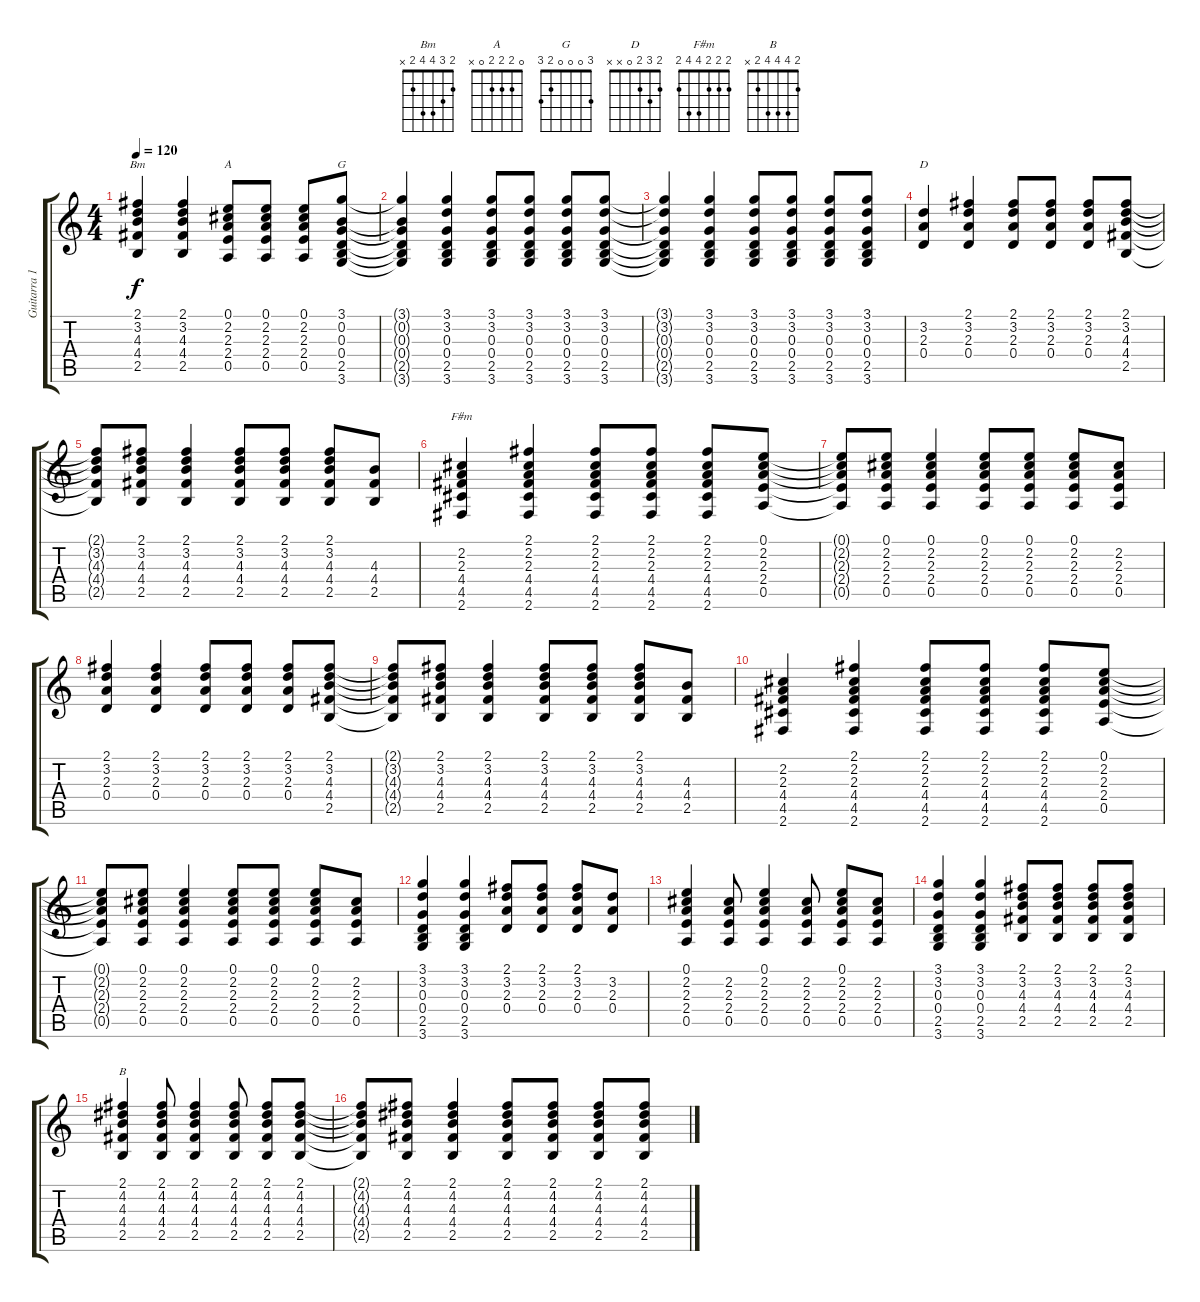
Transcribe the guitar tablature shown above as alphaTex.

\track ("Guitarra 1" "Guitarra 1") {instrument acousticguitarsteel}
\staff {score tabs}
\tuning (E4 B3 G3 D3 A2 E2) {hide}
\chord ("Bm" 2 3 4 4 2 x)
\chord ("A" 0 2 2 2 0 x)
\chord ("G" 3 0 0 0 2 3)
\chord ("D" 2 3 2 0 x x)
\chord ("F#m" 2 2 2 4 4 2)
\chord ("B" 2 4 4 4 2 x)
\ts (4 4)
\tempo 120
\clef g2
\ks c
(2.1 3.2 4.3 4.4 2.5).4{ch "Bm" dy f} (2.1 3.2 4.3 4.4 2.5).4 (0.1 2.2 2.3 2.4 0.5).8{ch "A"} (0.1 2.2 2.3 2.4 0.5).8 (0.1 2.2 2.3 2.4 0.5).8 (3.1 0.2 0.3 0.4 2.5 3.6).8{ch "G"} |
(3.1{t} 0.2{t} 0.3{t} 0.4{t} 2.5{t} 3.6{t}).4 (3.1 3.2 0.3 0.4 2.5 3.6).4 (3.1 3.2 0.3 0.4 2.5 3.6).8 (3.1 3.2 0.3 0.4 2.5 3.6).8 (3.1 3.2 0.3 0.4 2.5 3.6).8 (3.1 3.2 0.3 0.4 2.5 3.6).8 |
(3.1{t} 3.2{t} 0.3{t} 0.4{t} 2.5{t} 3.6{t}).4 (3.1 3.2 0.3 0.4 2.5 3.6).4 (3.1 3.2 0.3 0.4 2.5 3.6).8 (3.1 3.2 0.3 0.4 2.5 3.6).8 (3.1 3.2 0.3 0.4 2.5 3.6).8 (3.1 3.2 0.3 0.4 2.5 3.6).8 |
(3.2 2.3 0.4).4{ch "D"} (2.1 3.2 2.3 0.4).4 (2.1 3.2 2.3 0.4).8 (2.1 3.2 2.3 0.4).8 (2.1 3.2 2.3 0.4).8 (2.1 3.2 4.3 4.4 2.5).8 |
(2.1{t} 3.2{t} 4.3{t} 4.4{t} 2.5{t}).8 (2.1 3.2 4.3 4.4 2.5).8 (2.1 3.2 4.3 4.4 2.5).4 (2.1 3.2 4.3 4.4 2.5).8 (2.1 3.2 4.3 4.4 2.5).8 (2.1 3.2 4.3 4.4 2.5).8 (4.3 4.4 2.5).8 |
(2.2 2.3 4.4 4.5 2.6).4{ch "F#m"} (2.1 2.2 2.3 4.4 4.5 2.6).4 (2.1 2.2 2.3 4.4 4.5 2.6).8 (2.1 2.2 2.3 4.4 4.5 2.6).8 (2.1 2.2 2.3 4.4 4.5 2.6).8 (0.1 2.2 2.3 2.4 0.5).8 |
(0.1{t} 2.2{t} 2.3{t} 2.4{t} 0.5{t}).8 (0.1 2.2 2.3 2.4 0.5).8 (0.1 2.2 2.3 2.4 0.5).4 (0.1 2.2 2.3 2.4 0.5).8 (0.1 2.2 2.3 2.4 0.5).8 (0.1 2.2 2.3 2.4 0.5).8 (2.2 2.3 2.4 0.5).8 |
(2.1 3.2 2.3 0.4).4 (2.1 3.2 2.3 0.4).4 (2.1 3.2 2.3 0.4).8 (2.1 3.2 2.3 0.4).8 (2.1 3.2 2.3 0.4).8 (2.1 3.2 4.3 4.4 2.5).8 |
(2.1{t} 3.2{t} 4.3{t} 4.4{t} 2.5{t}).8 (2.1 3.2 4.3 4.4 2.5).8 (2.1 3.2 4.3 4.4 2.5).4 (2.1 3.2 4.3 4.4 2.5).8 (2.1 3.2 4.3 4.4 2.5).8 (2.1 3.2 4.3 4.4 2.5).8 (4.3 4.4 2.5).8 |
(2.2 2.3 4.4 4.5 2.6).4 (2.1 2.2 2.3 4.4 4.5 2.6).4 (2.1 2.2 2.3 4.4 4.5 2.6).8 (2.1 2.2 2.3 4.4 4.5 2.6).8 (2.1 2.2 2.3 4.4 4.5 2.6).8 (0.1 2.2 2.3 2.4 0.5).8 |
(0.1{t} 2.2{t} 2.3{t} 2.4{t} 0.5{t}).8 (0.1 2.2 2.3 2.4 0.5).8 (0.1 2.2 2.3 2.4 0.5).4 (0.1 2.2 2.3 2.4 0.5).8 (0.1 2.2 2.3 2.4 0.5).8 (0.1 2.2 2.3 2.4 0.5).8 (2.2 2.3 2.4 0.5).8 |
(3.1 3.2 0.3 0.4 2.5 3.6).4 (3.1 3.2 0.3 0.4 2.5 3.6).4 (2.1 3.2 2.3 0.4).8 (2.1 3.2 2.3 0.4).8 (2.1 3.2 2.3 0.4).8 (3.2 2.3 0.4).8 |
(0.1 2.2 2.3 2.4 0.5).4 (2.2 2.3 2.4 0.5).8 (0.1 2.2 2.3 2.4 0.5).4 (2.2 2.3 2.4 0.5).8 (0.1 2.2 2.3 2.4 0.5).8 (2.2 2.3 2.4 0.5).8 |
(3.1 3.2 0.3 0.4 2.5 3.6).4 (3.1 3.2 0.3 0.4 2.5 3.6).4 (2.1 3.2 4.3 4.4 2.5).8 (2.1 3.2 4.3 4.4 2.5).8 (2.1 3.2 4.3 4.4 2.5).8 (2.1 3.2 4.3 4.4 2.5).8 |
(2.1 4.2 4.3 4.4 2.5).4{ch "B"} (2.1 4.2 4.3 4.4 2.5).8 (2.1 4.2 4.3 4.4 2.5).4 (2.1 4.2 4.3 4.4 2.5).8 (2.1 4.2 4.3 4.4 2.5).8 (2.1 4.2 4.3 4.4 2.5).8 |
(2.1{t} 4.2{t} 4.3{t} 4.4{t} 2.5{t}).8 (2.1 4.2 4.3 4.4 2.5).8 (2.1 4.2 4.3 4.4 2.5).4 (2.1 4.2 4.3 4.4 2.5).8 (2.1 4.2 4.3 4.4 2.5).8 (2.1 4.2 4.3 4.4 2.5).8 (2.1 4.2 4.3 4.4 2.5).8
